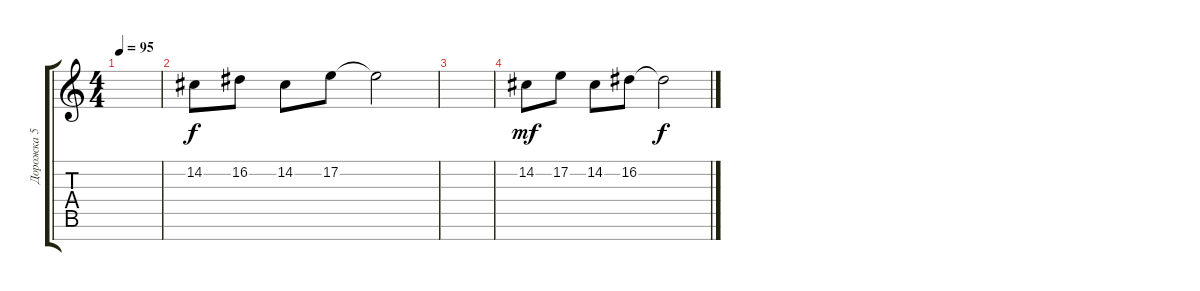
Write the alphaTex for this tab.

\track ("Дорожка 5" "Дорожка 5") {instrument electricgrandpiano}
\staff {score tabs}
\tuning (E4 B3 G3 D3 A2 E2 B1) {hide}
\ts (4 4)
\tempo 95
\clef g2
\ks c
|
14.2.8{instrument celesta} 16.2.8 14.2.8 17.2.8 17.2{t}.2 |
|
14.2.8{dy mf} 17.2.8 14.2.8 16.2.8 16.2{t}.2{dy f}
